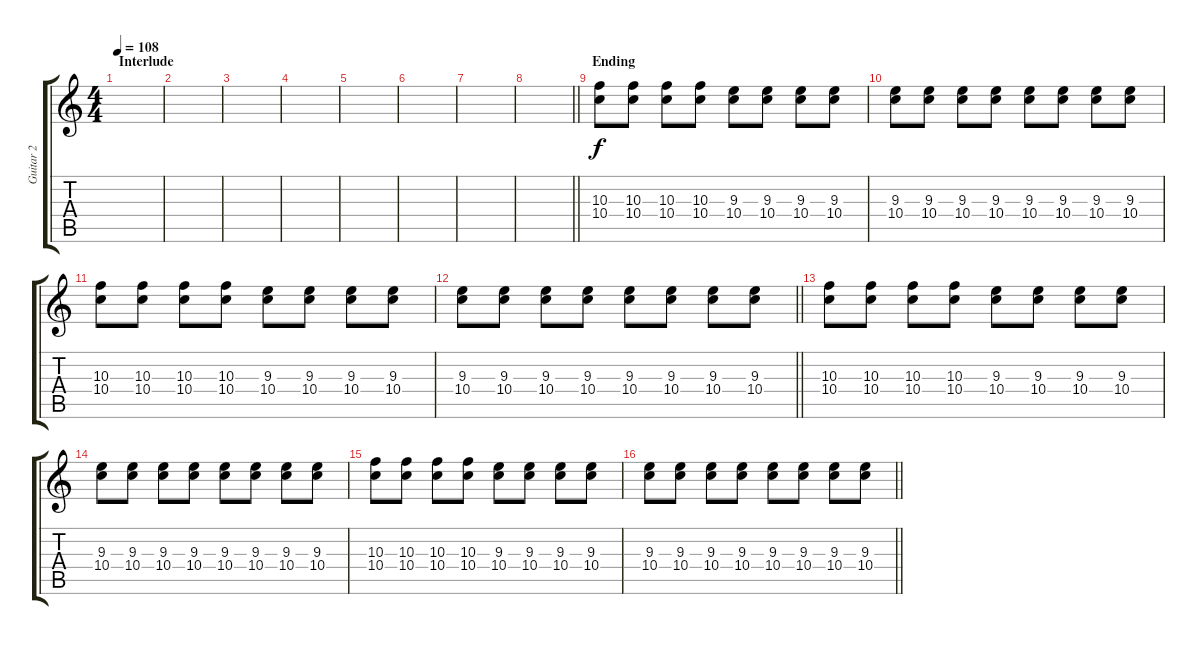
\track ("Guitar 2" "Guitar 2") {instrument electricguitarjazz}
\staff {score tabs}
\tuning (E4 B3 G3 D3 A2 E2) {hide}
\ts (4 4)
\section ("" "Interlude")
\tempo 108
\clef g2
\ks c
|
|
|
|
|
|
|
\barLineRight lightlight
|
\section ("" "Ending")
(10.3 10.4).8 (10.3 10.4).8 (10.3 10.4).8 (10.3 10.4).8 (9.3 10.4).8 (9.3 10.4).8 (9.3 10.4).8 (9.3 10.4).8 |
(9.3 10.4).8 (9.3 10.4).8 (9.3 10.4).8 (9.3 10.4).8 (9.3 10.4).8 (9.3 10.4).8 (9.3 10.4).8 (9.3 10.4).8 |
(10.3 10.4).8 (10.3 10.4).8 (10.3 10.4).8 (10.3 10.4).8 (9.3 10.4).8 (9.3 10.4).8 (9.3 10.4).8 (9.3 10.4).8 |
\barLineRight lightlight
(9.3 10.4).8 (9.3 10.4).8 (9.3 10.4).8 (9.3 10.4).8 (9.3 10.4).8 (9.3 10.4).8 (9.3 10.4).8 (9.3 10.4).8 |
(10.3 10.4).8 (10.3 10.4).8 (10.3 10.4).8 (10.3 10.4).8 (9.3 10.4).8 (9.3 10.4).8 (9.3 10.4).8 (9.3 10.4).8 |
(9.3 10.4).8 (9.3 10.4).8 (9.3 10.4).8 (9.3 10.4).8 (9.3 10.4).8 (9.3 10.4).8 (9.3 10.4).8 (9.3 10.4).8 |
(10.3 10.4).8 (10.3 10.4).8 (10.3 10.4).8 (10.3 10.4).8 (9.3 10.4).8 (9.3 10.4).8 (9.3 10.4).8 (9.3 10.4).8 |
\barLineRight lightlight
(9.3 10.4).8 (9.3 10.4).8 (9.3 10.4).8 (9.3 10.4).8 (9.3 10.4).8 (9.3 10.4).8 (9.3 10.4).8 (9.3 10.4).8
